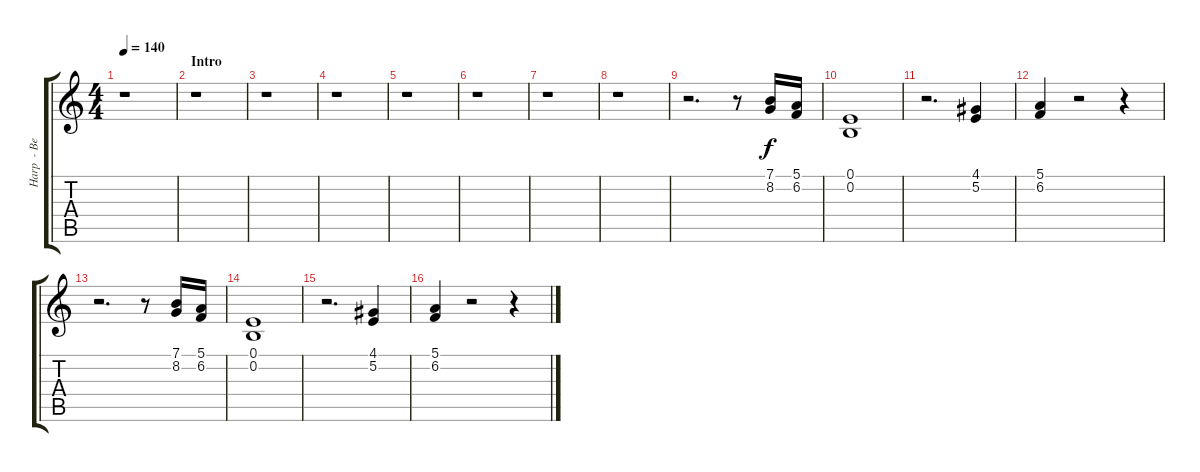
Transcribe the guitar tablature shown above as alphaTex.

\track ("Harp  - Bells" "Harp  - Be") {instrument orchestralharp}
\staff {score tabs}
\tuning (E4 B3 G3 D3 A2 E2) {hide}
\ts (4 4)
\tempo 140
\clef g2
\ks c
r.1{dy f instrument orchestralharp} |
\section ("" "Intro")
r.1 |
r.1 |
r.1 |
r.1 |
r.1 |
r.1 |
r.1 |
r.2{d} r.8 (7.1 8.2).16 (5.1 6.2).16 |
(0.1 0.2).1 |
r.2{d} (4.1 5.2).4 |
(5.1 6.2).4 r.2 r.4 |
r.2{d} r.8 (7.1 8.2).16 (5.1 6.2).16 |
(0.1 0.2).1 |
r.2{d} (4.1 5.2).4 |
(5.1 6.2).4 r.2 r.4
